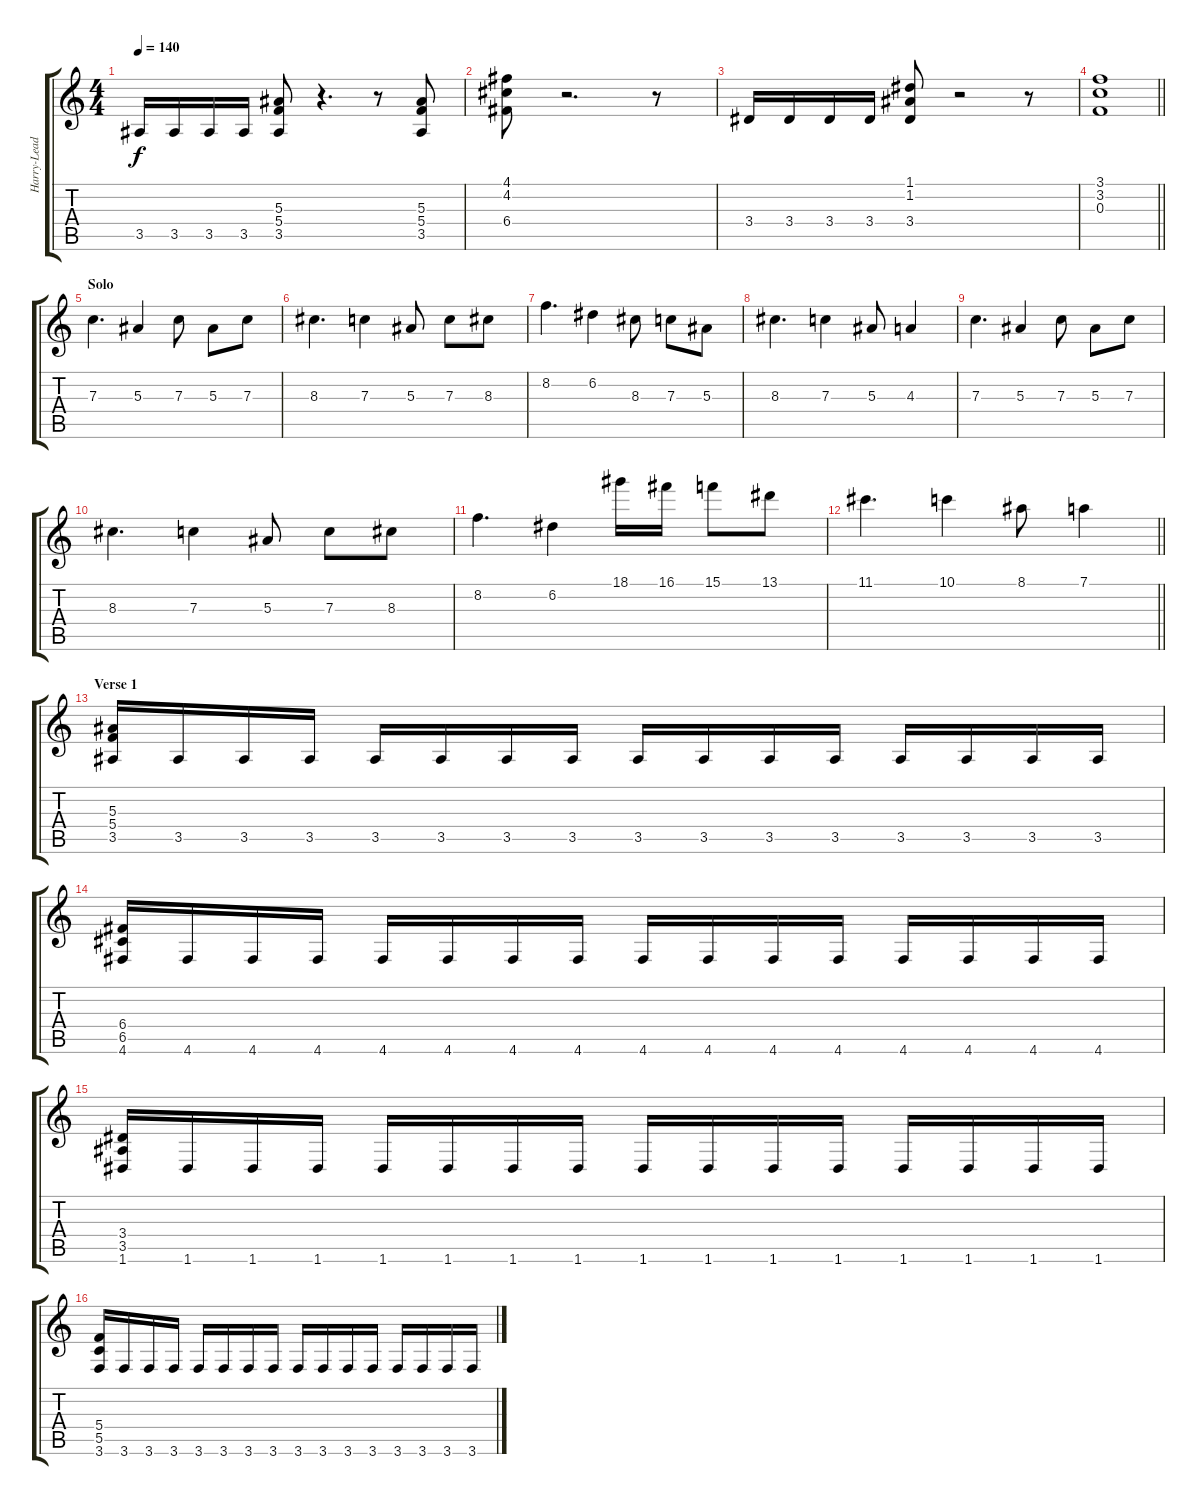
\track ("Harry-Lead" "Harry-Lead") {instrument distortionguitar}
\staff {score tabs}
\tuning (D4 A3 F3 C3 G2 D2) {hide}
\ts (4 4)
\section ("" "")
\tempo 140
\clef g2
\ks c
3.5.16{dy f} 3.5.16 3.5.16 3.5.16 (5.3 5.4 3.5).8 r.4{d} r.8 (5.3 5.4 3.5).8 |
(4.1 4.2 6.4).8 r.2{d} r.8 |
3.4.16 3.4.16 3.4.16 3.4.16 (1.1 1.2 3.4).8 r.2 r.8 |
\barLineRight lightlight
(3.1 3.2 0.3).1 |
\section ("" "Solo")
7.3.4{d} 5.3.4 7.3.8 5.3.8 7.3.8 |
8.3.4{d} 7.3.4 5.3.8 7.3.8 8.3.8 |
8.2.4{d} 6.2.4 8.3.8 7.3.8 5.3.8 |
8.3.4{d} 7.3.4 5.3.8 4.3.4 |
7.3.4{d} 5.3.4 7.3.8 5.3.8 7.3.8 |
8.3.4{d} 7.3.4 5.3.8 7.3.8 8.3.8 |
8.2.4{d} 6.2.4 18.1.16 16.1.16 15.1.8 13.1.8 |
\barLineRight lightlight
11.1.4{d} 10.1.4 8.1.8 7.1.4 |
\section ("" "Verse 1")
(5.3 5.4 3.5).16 3.5.16 3.5.16 3.5.16 3.5.16 3.5.16 3.5.16 3.5.16 3.5.16 3.5.16 3.5.16 3.5.16 3.5.16 3.5.16 3.5.16 3.5.16 |
(6.4 6.5 4.6).16 4.6.16 4.6.16 4.6.16 4.6.16 4.6.16 4.6.16 4.6.16 4.6.16 4.6.16 4.6.16 4.6.16 4.6.16 4.6.16 4.6.16 4.6.16 |
(3.4 3.5 1.6).16 1.6.16 1.6.16 1.6.16 1.6.16 1.6.16 1.6.16 1.6.16 1.6.16 1.6.16 1.6.16 1.6.16 1.6.16 1.6.16 1.6.16 1.6.16 |
(5.4 5.5 3.6).16 3.6.16 3.6.16 3.6.16 3.6.16 3.6.16 3.6.16 3.6.16 3.6.16 3.6.16 3.6.16 3.6.16 3.6.16 3.6.16 3.6.16 3.6.16
